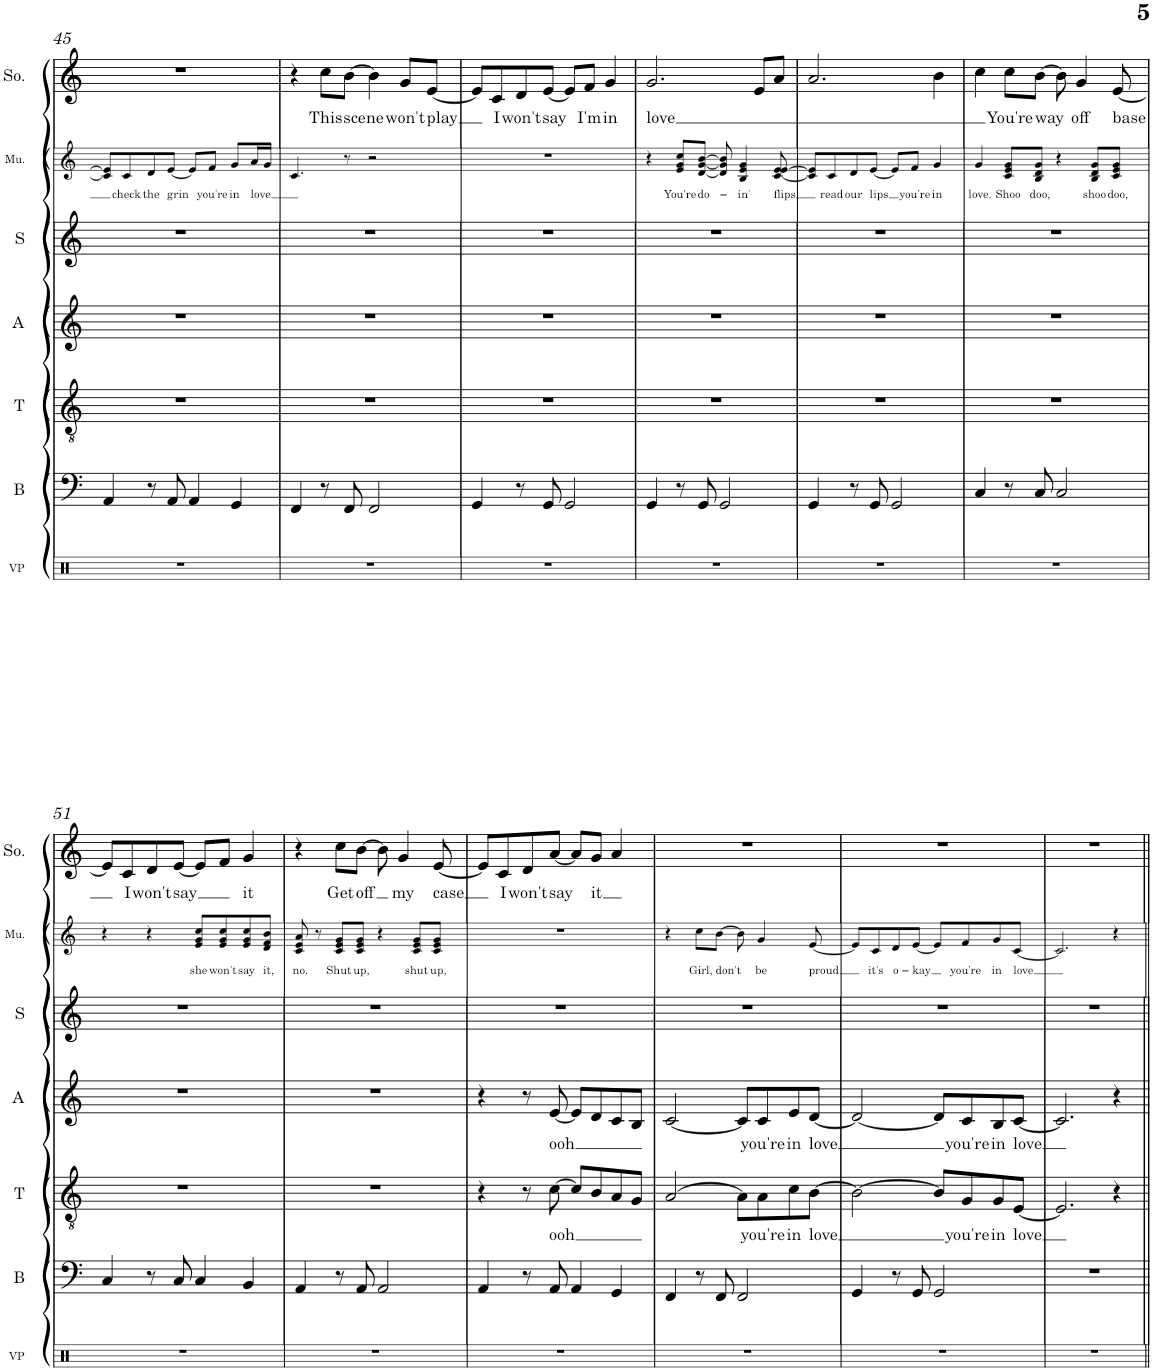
**kern	**kern	**kern	**text	**kern	**text	**kern	**kern	**text	**kern	**text
*part7	*part6	*part5	*part5	*part4	*part4	*part3	*part2	*part2	*part1	*part1
*staff7	*staff6	*staff5	*staff5	*staff4	*staff4	*staff3	*staff2	*staff2	*staff1	*staff1
*I"Vocal Perc	*I"Bass	*I"Tenor	*	*I"Alto	*	*I"Soprano	*I"Muses	*	*I"Solo	*
*I'VP	*I'B	*I'T	*	*I'A	*	*I'S	*I'Mu.	*	*I'So.	*
!!LO:PB:g=z
*clefX	*clefF4	*clefGv2	*	*clefG2	*	*clefG2	*clefG2	*	*clefG2	*
*k[]	*k[]	*k[]	*	*k[]	*	*k[]	*k[]	*	*k[]	*
*M4/4	*M4/4	*M4/4	*	*M4/4	*	*M4/4	*M4/4	*	*M4/4	*
=45	=45	=45	=45	=45	=45	=45	=45	=45	=45	=45
1r	4AA/	1r	.	1r	.	1r	8c/] 8e/]L	.	1r	.
!	!	!	!	!	!	!	!	!LO:LY:b	!	!
.	.	.	.	.	.	.	8c/	check	.	.
!	!	!	!	!	!	!	!	!LO:LY:b	!	!
.	8r	.	.	.	.	.	8d/	the	.	.
!	!	!	!	!	!	!	!	!LO:LY:b	!	!
.	8AA/	.	.	.	.	.	[8e/J	grin	.	.
.	4AA/	.	.	.	.	.	8e/L]	.	.	.
!	!	!	!	!	!	!	!	!LO:LY:b	!	!
.	.	.	.	.	.	.	8f/J	you're	.	.
!	!	!	!	!	!	!	!	!LO:LY:b	!	!
.	4GG/	.	.	.	.	.	8g/L	in	.	.
!	!	!	!	!	!	!	!	!LO:LY:b	!	!
.	.	.	.	.	.	.	16a/L	love	.	.
.	.	.	.	.	.	.	16g/JJ	.	.	.
=46	=46	=46	=46	=46	=46	=46	=46	=46	=46	=46
1r	4FF/	1r	.	1r	.	1r	4.c/	.	4r	.
!	!	!	!	!	!	!	!	!	!	!LO:LY:b
.	8r	.	.	.	.	.	.	.	8cc\L	This
!	!	!	!	!	!	!	!	!	!	!LO:LY:b
.	8FF/	.	.	.	.	.	8r	.	[8b\J	scene
.	2FF/	.	.	.	.	.	2r	.	4b\]	.
!	!	!	!	!	!	!	!	!	!	!LO:LY:b
.	.	.	.	.	.	.	.	.	8g/L	won't
!	!	!	!	!	!	!	!	!	!	!LO:LY:b
.	.	.	.	.	.	.	.	.	[8e/J	play
=47	=47	=47	=47	=47	=47	=47	=47	=47	=47	=47
1r	4GG/	1r	.	1r	.	1r	1r	.	8e/L]	.
!	!	!	!	!	!	!	!	!	!	!LO:LY:b
.	.	.	.	.	.	.	.	.	8c/	I
!	!	!	!	!	!	!	!	!	!	!LO:LY:b
.	8r	.	.	.	.	.	.	.	8d/	won't
!	!	!	!	!	!	!	!	!	!	!LO:LY:b
.	8GG/	.	.	.	.	.	.	.	[8e/J	say
.	2GG/	.	.	.	.	.	.	.	8e/L]	.
!	!	!	!	!	!	!	!	!	!	!LO:LY:b
.	.	.	.	.	.	.	.	.	8f/J	I'm
!	!	!	!	!	!	!	!	!	!	!LO:LY:b
.	.	.	.	.	.	.	.	.	4g/	in
=48	=48	=48	=48	=48	=48	=48	=48	=48	=48	=48
!	!	!	!	!	!	!	!	!	!	!LO:LY:b
1r	4GG/	1r	.	1r	.	1r	4r	.	2.g/	love
!	!	!	!	!	!	!	!	!LO:LY:b	!	!
.	8r	.	.	.	.	.	8e/ 8g/ 8cc/L	You're	.	.
!	!	!	!	!	!	!	!	!LO:LY:b	!	!
.	8GG/	.	.	.	.	.	[8d/ [8g/ [8b/J	do-	.	.
.	2GG/	.	.	.	.	.	8d/] 8g/] 8b/]	.	.	.
!	!	!	!	!	!	!	!	!LO:LY:b	!	!
.	.	.	.	.	.	.	4B/ 4e/ 4g/	-in'	.	.
.	.	.	.	.	.	.	.	.	8e/L	.
!	!	!	!	!	!	!	!	!LO:LY:b	!	!
.	.	.	.	.	.	.	[8c/ [8e/ 8e/	flips	8a/J	.
=49	=49	=49	=49	=49	=49	=49	=49	=49	=49	=49
1r	4GG/	1r	.	1r	.	1r	8c/] 8e/]L	.	2.a/	.
!	!	!	!	!	!	!	!	!LO:LY:b	!	!
.	.	.	.	.	.	.	8c/	read	.	.
!	!	!	!	!	!	!	!	!LO:LY:b	!	!
.	8r	.	.	.	.	.	8d/	our	.	.
!	!	!	!	!	!	!	!	!LO:LY:b	!	!
.	8GG/	.	.	.	.	.	[8e/J	lips	.	.
.	2GG/	.	.	.	.	.	8e/L]	.	.	.
!	!	!	!	!	!	!	!	!LO:LY:b	!	!
.	.	.	.	.	.	.	8f/J	you're	.	.
!	!	!	!	!	!	!	!	!LO:LY:b	!	!
.	.	.	.	.	.	.	4g/	in	4b\	.
=50	=50	=50	=50	=50	=50	=50	=50	=50	=50	=50
!	!	!	!	!	!	!	!	!LO:LY:b	!	!
1r	4C/	1r	.	1r	.	1r	4g/	love.	4cc\	.
!	!	!	!	!	!	!	!	!LO:LY:b	!	!LO:LY:b
.	8r	.	.	.	.	.	8c/ 8e/ 8g/L	Shoo	8cc\L	You're
!	!	!	!	!	!	!	!	!LO:LY:b	!	!LO:LY:b
.	8C/	.	.	.	.	.	8B/ 8d/ 8g/J	doo,	[8b\J	way
.	2C/	.	.	.	.	.	4r	.	8b\]	.
!	!	!	!	!	!	!	!	!	!	!LO:LY:b
.	.	.	.	.	.	.	.	.	4g/	off
!	!	!	!	!	!	!	!	!LO:LY:b	!	!
.	.	.	.	.	.	.	8B/ 8d/ 8g/L	shoo	.	.
!	!	!	!	!	!	!	!	!LO:LY:b	!	!LO:LY:b
.	.	.	.	.	.	.	8c/ 8e/ 8g/J	doo,	[8e/	base
!!LO:LB:g=z
=51	=51	=51	=51	=51	=51	=51	=51	=51	=51	=51
1r	4C/	1r	.	1r	.	1r	4r	.	8e/L]	.
!	!	!	!	!	!	!	!	!	!	!LO:LY:b
.	.	.	.	.	.	.	.	.	8c/	I
!	!	!	!	!	!	!	!	!	!	!LO:LY:b
.	8r	.	.	.	.	.	4r	.	8d/	won't
!	!	!	!	!	!	!	!	!	!	!LO:LY:b
.	8C/	.	.	.	.	.	.	.	[8e/J	say
!	!	!	!	!	!	!	!	!LO:LY:b	!	!
.	4C/	.	.	.	.	.	8e/ 8g/ 8cc/L	she	8e/L]	.
!	!	!	!	!	!	!	!	!LO:LY:b	!	!
.	.	.	.	.	.	.	8e/ 8g/ 8cc/	won't	8f/J	.
!	!	!	!	!	!	!	!	!LO:LY:b	!	!LO:LY:b
.	4BB/	.	.	.	.	.	8e/ 8g/ 8cc/	say	4g/	it
!	!	!	!	!	!	!	!	!LO:LY:b	!	!
.	.	.	.	.	.	.	8d/ 8f/ 8b/J	it,	.	.
=52	=52	=52	=52	=52	=52	=52	=52	=52	=52	=52
!	!	!	!	!	!	!	!	!LO:LY:b	!	!
1r	4AA/	1r	.	1r	.	1r	8c/ 8e/ 8a/	no.	4r	.
.	.	.	.	.	.	.	8r	.	.	.
!	!	!	!	!	!	!	!	!LO:LY:b	!	!LO:LY:b
.	8r	.	.	.	.	.	8c/ 8e/ 8g/L	Shut	8cc\L	Get
!	!	!	!	!	!	!	!	!LO:LY:b	!	!LO:LY:b
.	8AA/	.	.	.	.	.	8c/ 8e/ 8g/J	up,	[8b\J	off
.	2AA/	.	.	.	.	.	4r	.	8b\]	.
!	!	!	!	!	!	!	!	!	!	!LO:LY:b
.	.	.	.	.	.	.	.	.	4g/	my
!	!	!	!	!	!	!	!	!LO:LY:b	!	!
.	.	.	.	.	.	.	8c/ 8e/ 8g/L	shut	.	.
!	!	!	!	!	!	!	!	!LO:LY:b	!	!LO:LY:b
.	.	.	.	.	.	.	8c/ 8e/ 8g/J	up,	[8e/	case
=53	=53	=53	=53	=53	=53	=53	=53	=53	=53	=53
1r	4AA/	4r	.	4r	.	1r	1r	.	8e/L]	.
!	!	!	!	!	!	!	!	!	!	!LO:LY:b
.	.	.	.	.	.	.	.	.	8c/	I
!	!	!	!	!	!	!	!	!	!	!LO:LY:b
.	8r	8r	.	8r	.	.	.	.	8d/	won't
!	!	!	!LO:LY:b	!	!LO:LY:b	!	!	!	!	!LO:LY:b
.	8AA/	[8c\	ooh	[8e/	ooh	.	.	.	[8a/J	say
.	4AA/	8c/L]	.	8e/L]	.	.	.	.	8a/L]	.
!	!	!	!	!	!	!	!	!	!	!LO:LY:b
.	.	8B/	.	8d/	.	.	.	.	8g/J	it
.	4GG/	8A/	.	8c/	.	.	.	.	4a/	.
.	.	8G/J	.	8B/J	.	.	.	.	.	.
=54	=54	=54	=54	=54	=54	=54	=54	=54	=54	=54
1r	4FF/	[2A/	.	[2c/	.	1r	4r	.	1r	.
!	!	!	!	!	!	!	!	!LO:LY:b	!	!
.	8r	.	.	.	.	.	8cc\L	Girl,	.	.
!	!	!	!	!	!	!	!	!LO:LY:b	!	!
.	8FF/	.	.	.	.	.	[8b\J	-don't	.	.
.	2FF/	8A\L]	.	8c/L]	.	.	8b\]	.	.	.
!	!	!	!LO:LY:b	!	!LO:LY:b	!	!	!LO:LY:b	!	!
.	.	8A\	you're	8c/	you're	.	4g/	be	.	.
!	!	!	!LO:LY:b	!	!LO:LY:b	!	!	!	!	!
.	.	8c\	in	8e/	in	.	.	.	.	.
!	!	!	!LO:LY:b	!	!LO:LY:b	!	!	!LO:LY:b	!	!
.	.	[8B\J	love	[8d/J	love	.	[8e/	proud	.	.
=55	=55	=55	=55	=55	=55	=55	=55	=55	=55	=55
1r	4GG/	2B\_	.	2d/_	.	1r	8e/L]	.	1r	.
!	!	!	!	!	!	!	!	!LO:LY:b	!	!
.	.	.	.	.	.	.	8c/	it's	.	.
!	!	!	!	!	!	!	!	!LO:LY:b	!	!
.	8r	.	.	.	.	.	8d/	o-	.	.
!	!	!	!	!	!	!	!	!LO:LY:b	!	!
.	8GG/	.	.	.	.	.	[8e/J	-kay	.	.
.	2GG/	8B/L]	.	8d/L]	.	.	8e/L]	.	.	.
!	!	!	!LO:LY:b	!	!LO:LY:b	!	!	!LO:LY:b	!	!
.	.	8G/	you're	8c/	you're	.	8f/	you're	.	.
!	!	!	!LO:LY:b	!	!LO:LY:b	!	!	!LO:LY:b	!	!
.	.	8G/	in	8B/	in	.	8g/	in	.	.
!	!	!	!LO:LY:b	!	!LO:LY:b	!	!	!LO:LY:b	!	!
.	.	[8E/J	love	[8c/J	love	.	[8c/J	love	.	.
=56	=56	=56	=56	=56	=56	=56	=56	=56	=56	=56
1r	1r	2.E/]	.	2.c/]	.	1r	2.c/]	.	1r	.
.	.	4r	.	4r	.	.	4r	.	.	.
=||	=||	=||	=||	=||	=||	=||	=||	=||	=||	=||
*-	*-	*-	*-	*-	*-	*-	*-	*-	*-	*-
